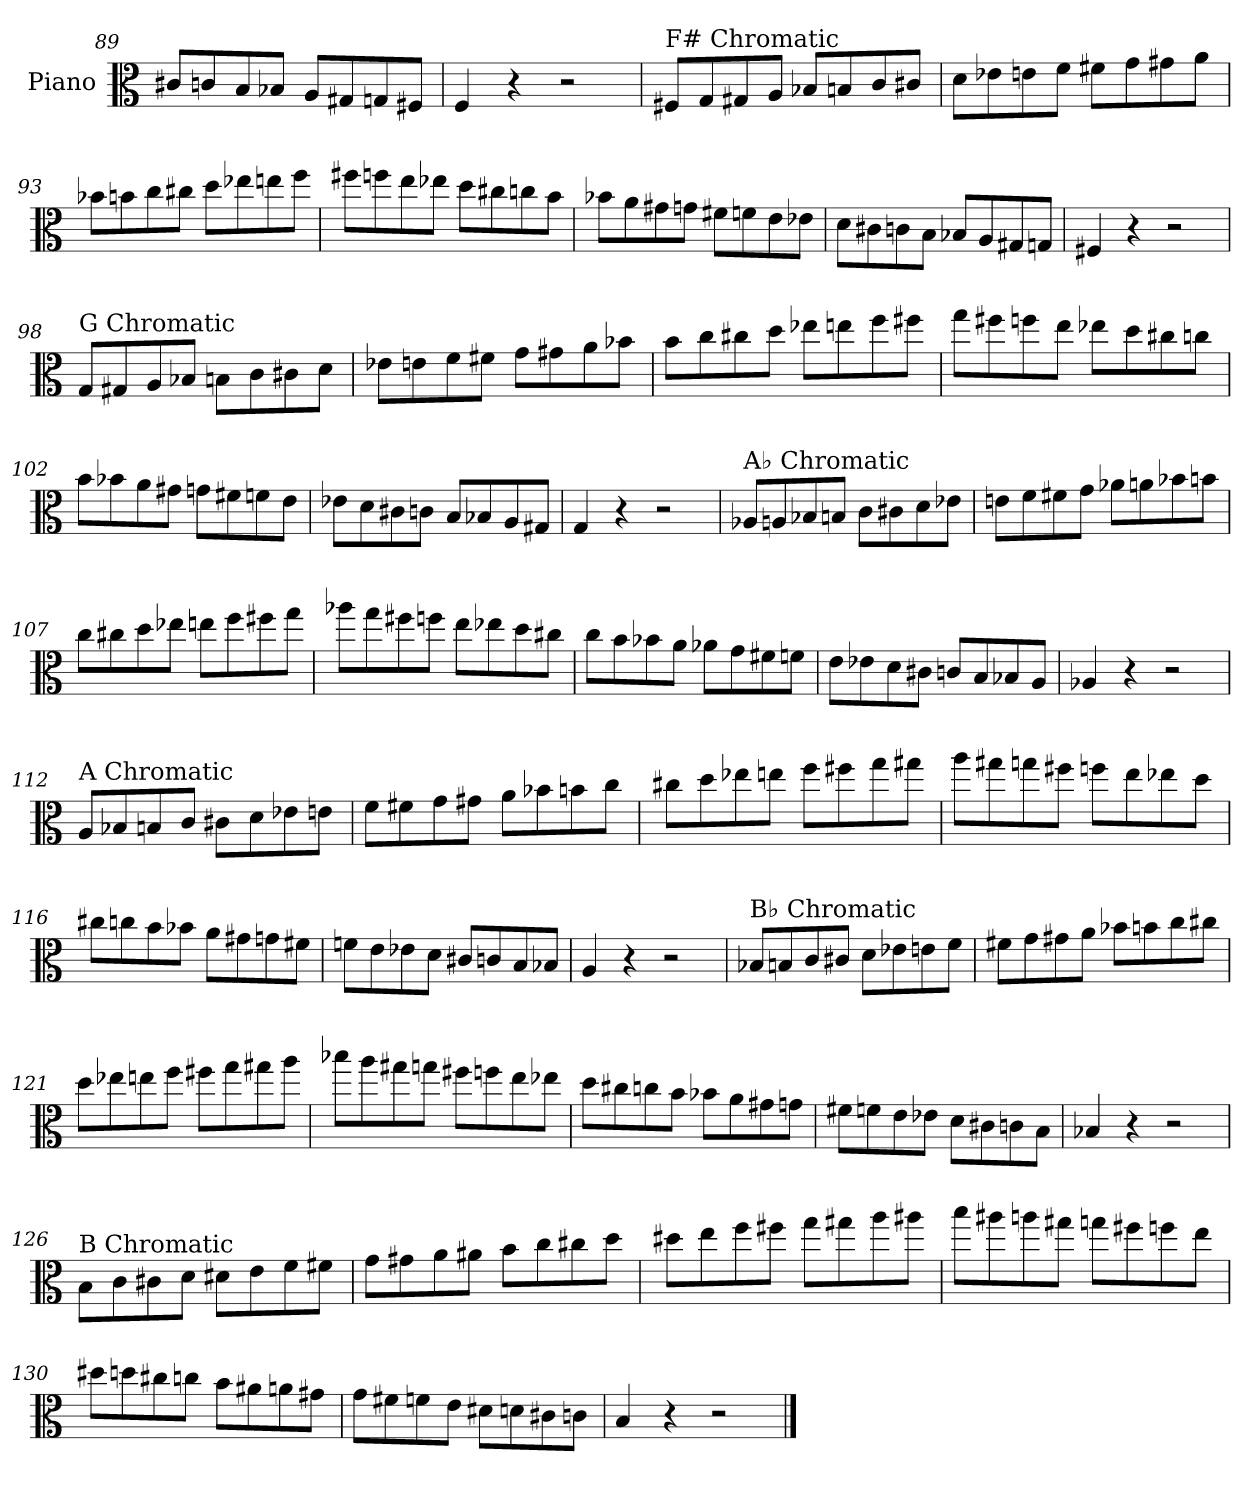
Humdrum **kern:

**kern
*part1
*staff1
*I"Piano
*I'Pno.
*clefC3
*k[]
=89
8c#X/L
8cn/
8B/
8B-X/J
8A/L
8G#X/
8Gn/
8F#X/J
=90
4F/
4r
2r
!!LO:LB:g=z
=91
!LO:TX:a:t=F# Chromatic
8F#X/L
8G/
8G#X/
8A/J
8B-X/L
8Bn/
8c/
8c#X/J
=92
8d\L
8e-X\
8en\
8f\J
8f#X\L
8g\
8g#X\
8a\J
=93
8b-X\L
8bn\
8cc\
8cc#X\J
8dd\L
8ee-X\
8een\
8ff\J
!!LO:LB:g=z
=94
8ff#X\L
8ffn\
8ee\
8ee-X\J
8dd\L
8cc#X\
8ccn\
8b\J
=95
8b-X\L
8a\
8g#X\
8gn\J
8f#X\L
8fn\
8e\
8e-X\J
=96
8d\L
8c#X\
8cn\
8B\J
8B-X/L
8A/
8G#X/
8Gn/J
=97
4F#X/
4r
2r
!!LO:LB:g=z
=98
!LO:TX:a:t=G Chromatic
8G/L
8G#X/
8A/
8B-X/J
8Bn\L
8c\
8c#X\
8d\J
=99
8e-X\L
8en\
8f\
8f#X\J
8g\L
8g#X\
8a\
8b-X\J
=100
8b\L
8cc\
8cc#X\
8dd\J
8ee-X\L
8een\
8ff\
8ff#X\J
!!LO:LB:g=z
=101
8gg\L
8ff#X\
8ffn\
8ee\J
8ee-X\L
8dd\
8cc#X\
8ccn\J
=102
8b\L
8b-X\
8a\
8g#X\J
8gn\L
8f#X\
8fn\
8e\J
=103
8e-X\L
8d\
8c#X\
8cn\J
8B/L
8B-X/
8A/
8G#X/J
=104
4G/
4r
2r
!!LO:PB:g=z
=105
!LO:TX:a:t=A♭ Chromatic
8A-X/L
8An/
8B-X/
8Bn/J
8c\L
8c#X\
8d\
8e-X\J
=106
8en\L
8f\
8f#X\
8g\J
8a-X\L
8an\
8b-X\
8bn\J
=107
8cc\L
8cc#X\
8dd\
8ee-X\J
8een\L
8ff\
8ff#X\
8gg\J
!!LO:LB:g=z
=108
8aa-X\L
8gg\
8ff#X\
8ffn\J
8ee\L
8ee-X\
8dd\
8cc#X\J
=109
8cc\L
8b\
8b-X\
8a\J
8a-X\L
8g\
8f#X\
8fn\J
=110
8e\L
8e-X\
8d\
8c#X\J
8cn/L
8B/
8B-X/
8A/J
=111
4A-X/
4r
2r
!!LO:LB:g=z
=112
!LO:TX:a:t=A Chromatic
8A/L
8B-X/
8Bn/
8c/J
8c#X\L
8d\
8e-X\
8en\J
=113
8f\L
8f#X\
8g\
8g#X\J
8a\L
8b-X\
8bn\
8cc\J
=114
8cc#X\L
8dd\
8ee-X\
8een\J
8ff\L
8ff#X\
8gg\
8gg#X\J
!!LO:LB:g=z
=115
8aa\L
8gg#X\
8ggn\
8ff#X\J
8ffn\L
8ee\
8ee-X\
8dd\J
=116
8cc#X\L
8ccn\
8b\
8b-X\J
8a\L
8g#X\
8gn\
8f#X\J
=117
8fn\L
8e\
8e-X\
8d\J
8c#X/L
8cn/
8B/
8B-X/J
=118
4A/
4r
2r
!!LO:LB:g=z
=119
!LO:TX:a:t=B♭ Chromatic
8B-X/L
8Bn/
8c/
8c#X/J
8d\L
8e-X\
8en\
8f\J
=120
8f#X\L
8g\
8g#X\
8a\J
8b-X\L
8bn\
8cc\
8cc#X\J
=121
8dd\L
8ee-X\
8een\
8ff\J
8ff#X\L
8gg\
8gg#X\
8aa\J
!!LO:LB:g=z
=122
8bb-X\L
8aa\
8gg#X\
8ggn\J
8ff#X\L
8ffn\
8ee\
8ee-X\J
=123
8dd\L
8cc#X\
8ccn\
8b\J
8b-X\L
8a\
8g#X\
8gn\J
=124
8f#X\L
8fn\
8e\
8e-X\J
8d\L
8c#X\
8cn\
8B\J
=125
4B-X/
4r
2r
!!LO:LB:g=z
=126
!LO:TX:a:t=B Chromatic
8B\L
8c\
8c#X\
8d\J
8d#X\L
8e\
8f\
8f#X\J
=127
8g\L
8g#X\
8a\
8a#X\J
8b\L
8cc\
8cc#X\
8dd\J
=128
8dd#X\L
8ee\
8ff\
8ff#X\J
8gg\L
8gg#X\
8aa\
8aa#X\J
!!LO:LB:g=z
=129
8bb\L
8aa#X\
8aan\
8gg#X\J
8ggn\L
8ff#X\
8ffn\
8ee\J
=130
8dd#X\L
8ddn\
8cc#X\
8ccn\J
8b\L
8a#X\
8an\
8g#X\J
=131
8g\L
8f#X\
8fn\
8e\J
8d#X\L
8dn\
8c#X\
8cn\J
=132
4B/
4r
2r
==
*-
